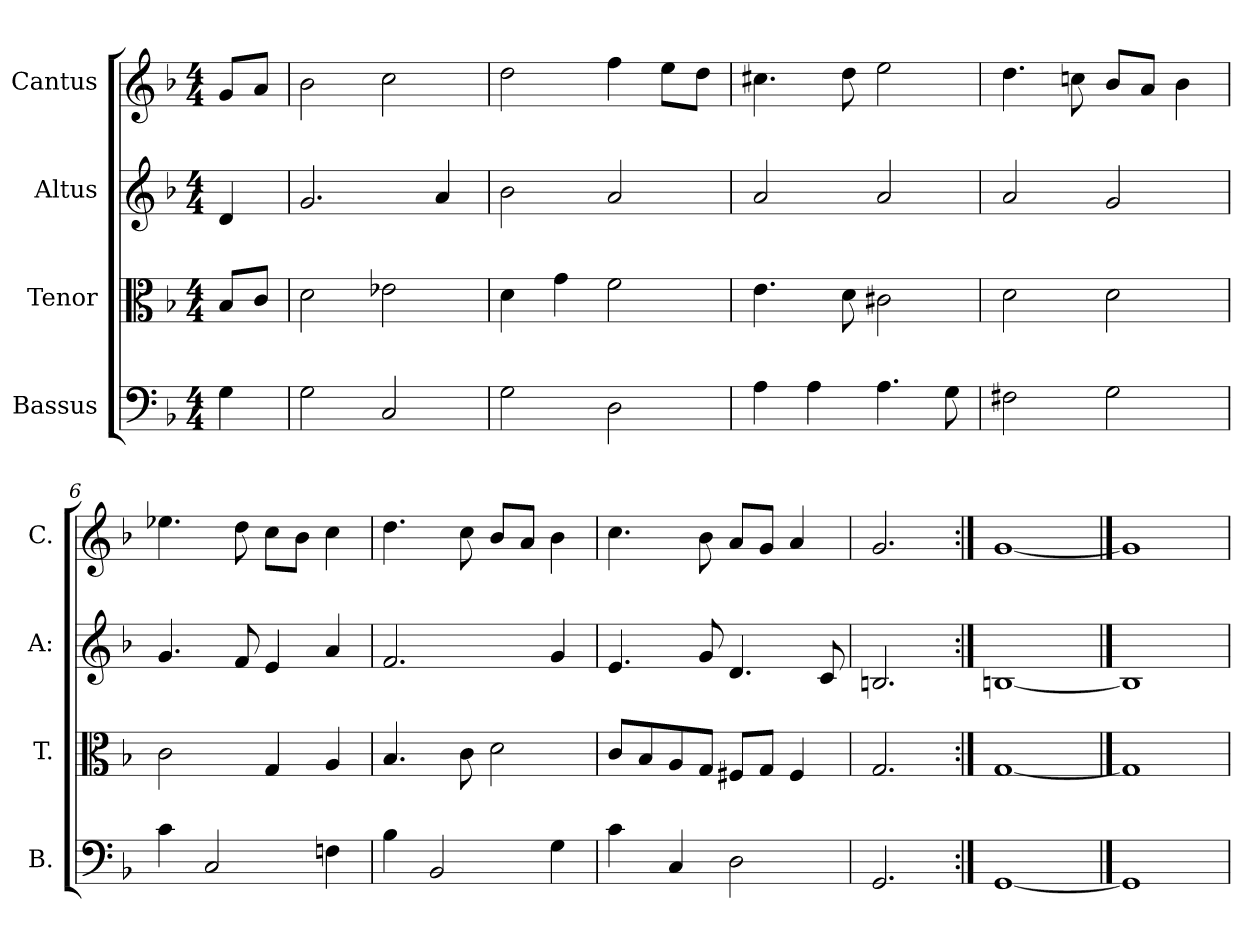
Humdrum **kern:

**kern	**kern	**kern	**kern
*part4	*part3	*part2	*part1
*staff4	*staff3	*staff2	*staff1
*I"Bassus	*I"Tenor	*I"Altus	*I"Cantus
*I'B.	*I'T.	*I'A:	*I'C.
*clefF4	*clefC3	*clefG2	*clefG2
*k[b-]	*k[b-]	*k[b-]	*k[b-]
*d:	*d:	*d:	*d:
*M4/4	*M4/4	*M4/4	*M4/4
=1	=1	=1	=1
4G\	8B-/L	4d/	8g/L
.	8c/J	.	8a/J
=2	=2	=2	=2
2G\	2d\	2.g/	2b-\
2C/	2e-X\	.	2cc\
.	.	4a/	.
=3	=3	=3	=3
2G\	4d\	2b-\	2dd\
.	4g\	.	.
2D\	2f\	2a/	4ff\
.	.	.	8ee\L
.	.	.	8dd\J
=4	=4	=4	=4
4A\	4.e\	2a/	4.cc#X\
4A\	.	.	.
.	8d\	.	8dd\
4.A\	2c#X\	2a/	2ee\
8G\	.	.	.
=5	=5	=5	=5
2F#X\	2d\	2a/	4.dd\
.	.	.	8ccn\
2G\	2d\	2g/	8b-/L
.	.	.	8a/J
.	.	.	4b-\
=6	=6	=6	=6
4c\	2c\	4.g/	4.ee-X\
2C/	.	.	.
.	.	8f/	8dd\
.	4G/	4e/	8cc\L
.	.	.	8b-\J
4Fn\	4A/	4a/	4cc\
=7	=7	=7	=7
4B-\	4.B-/	2.f/	4.dd\
2BB-/	.	.	.
.	8c\	.	8cc\
.	2d\	.	8b-/L
.	.	.	8a/J
4G\	.	4g/	4b-\
=8	=8	=8	=8
4c\	8c/L	4.e/	4.cc\
.	8B-/	.	.
4C/	8A/	.	.
.	8G/J	8g/	8b-\
2D\	8F#X/L	4.d/	8a/L
.	8G/J	.	8g/J
.	4F#/	.	4a/
.	.	8c/	.
=9	=9	=9	=9
2.GG/	2.G/	2.Bn/	2.g/
=10:|!	=10:|!	=10:|!	=10:|!
[1GG/	[1G/	[1Bn/	[1g/
==11	==11	==11	==11
1GG/]	1G/]	1B/]	1g/]
=	=	=	=
*-	*-	*-	*-
